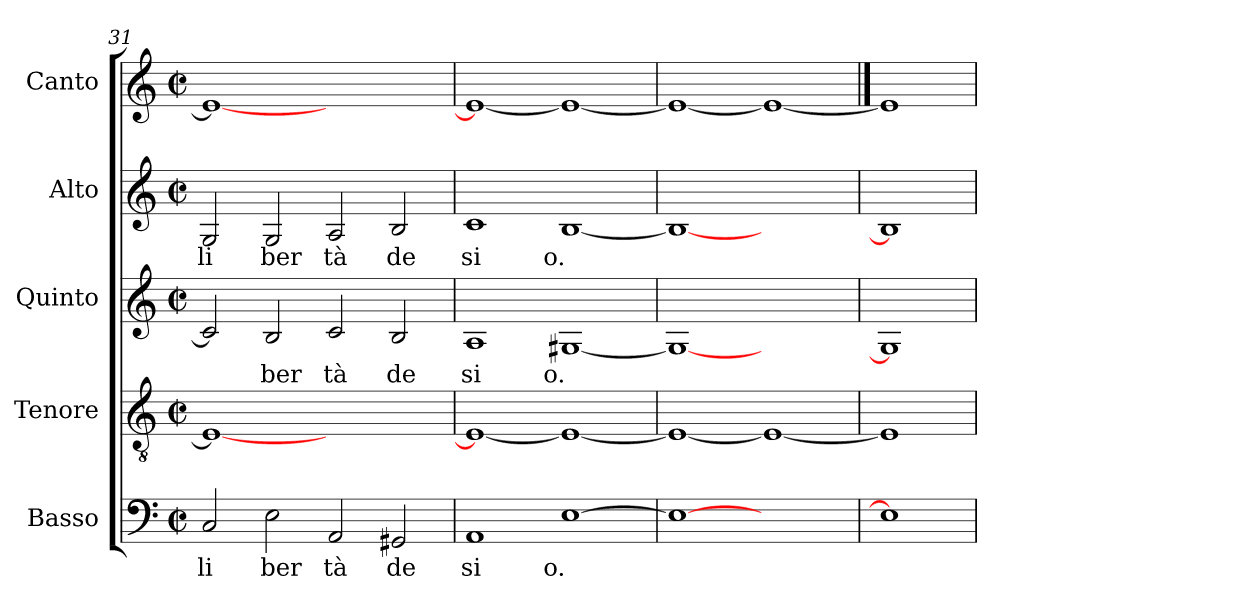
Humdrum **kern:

**kern	**text	**kern	**kern	**text	**kern	**text	**kern
*part5	*part5	*part4	*part3	*part3	*part2	*part2	*part1
*staff5	*staff5	*staff4	*staff3	*staff3	*staff2	*staff2	*staff1
*I"Basso	*	*I"Tenore	*I"Quinto	*	*I"Alto	*	*I"Canto
*clefF4	*	*clefGv2	*clefG2	*	*clefG2	*	*clefG2
*M2/2	*	*M2/2	*M2/2	*	*M2/2	*	*M2/2
*met(c|)	*	*met(c|)	*met(c|)	*	*met(c|)	*	*met(c|)
=31	=31	=31	=31	=31	=31	=31	=31
!	!LO:LY:b:cj	!	!	!	!	!LO:LY:b:cj	!
2C/	li	1E_<	2c/]	.	2G/	li	1e_<
!	!LO:LY:b:cj	!	!	!LO:LY:b:cj	!	!LO:LY:b:cj	!
2E\	ber	.	2B/	ber	2G/	ber	.
!	!LO:LY:b:cj	!	!	!LO:LY:b:cj	!	!LO:LY:b:cj	!
2AA/	tà	1ryy	2c/	tà	2A/	tà	1ryy
!	!LO:LY:b:cj	!	!	!LO:LY:b:cj	!	!LO:LY:b:cj	!
2GG#X/	de	.	2B/	de	2B/	de	.
=32	=32	=32	=32	=32	=32	=32	=32
!	!LO:LY:b:cj	!	!	!LO:LY:b:cj	!	!LO:LY:b:cj	!
1AA	si	1E_<	1A	si	1c	si	1e_<
!	!LO:LY:b:cj	!	!	!LO:LY:b:cj	!	!LO:LY:b:cj	!
[>1E	o.	1E_	[<1G#X	o.	[<1B	o.	1e_
=33	=33	=33	=33	=33	=33	=33	=33
1E_	.	1E_	1G#_	.	1B_	.	1e_
1ryy	.	1E_	1ryy	.	1ryy	.	1e_
=34	==34	=34	=34	==34	=34	==34	==34
1E]	.	1E]	1G#]	.	1B]	.	1e]
=	=	=	=	=	=	=	=
*-	*-	*-	*-	*-	*-	*-	*-
